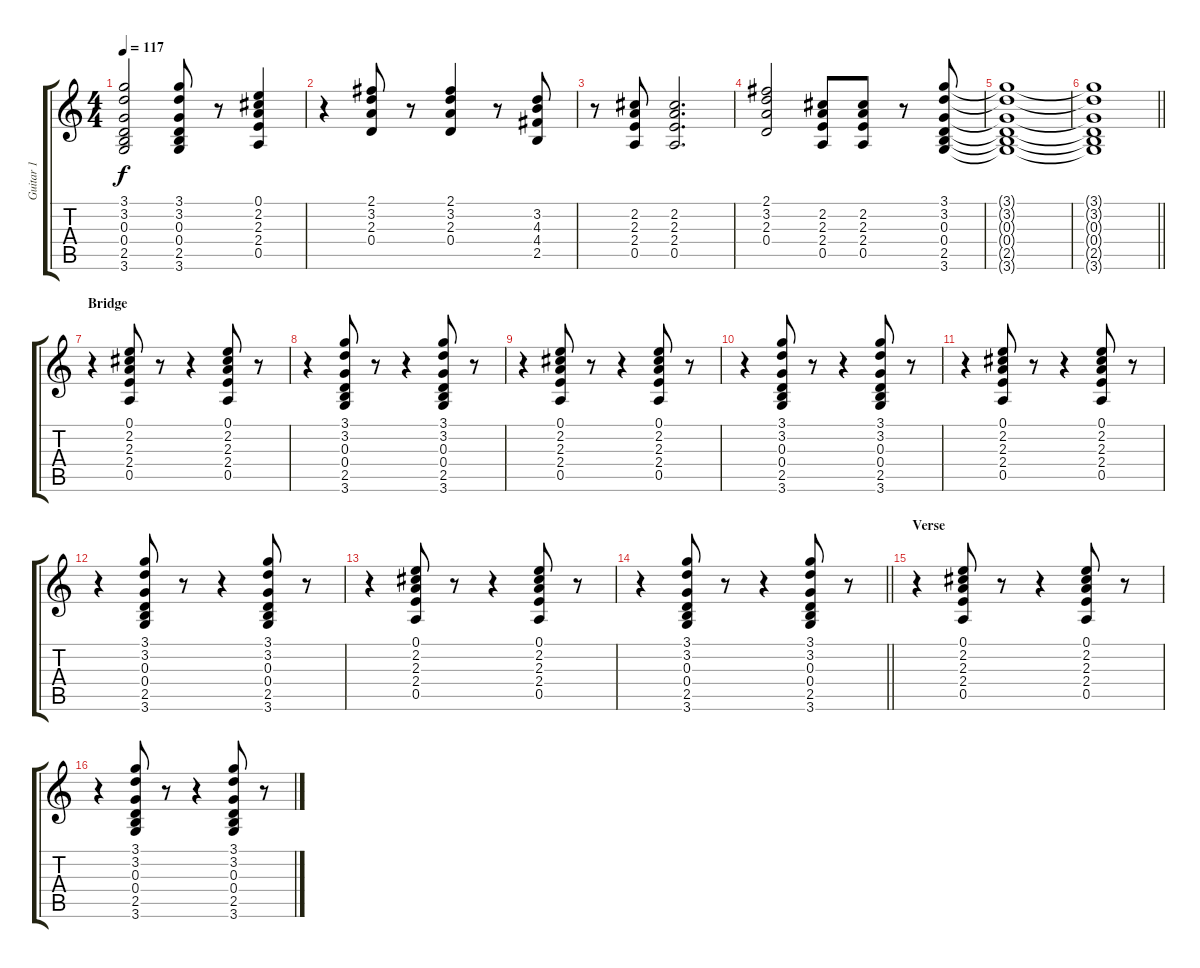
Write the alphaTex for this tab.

\track ("Guitar 1" "Guitar 1") {instrument electricguitarclean}
\staff {score tabs}
\tuning (E4 B3 G3 D3 A2 E2) {hide}
\ts (4 4)
\tempo 117
\clef g2
\ks c
(3.1{t} 3.2{t} 0.3{t} 0.4{t} 2.5{t} 3.6{t}).2{dy f} (3.1 3.2 0.3 0.4 2.5 3.6).8 r.8 (0.1 2.2 2.3 2.4 0.5).4 |
r.4 (2.1 3.2 2.3 0.4).8 r.8 (2.1 3.2 2.3 0.4).4 r.8 (3.2 4.3 4.4 2.5).8 |
r.8 (2.2 2.3 2.4 0.5).8 (2.2 2.3 2.4 0.5).2{d} |
(2.1 3.2 2.3 0.4).2 (2.2 2.3 2.4 0.5).8 (2.2 2.3 2.4 0.5).8 r.8 (3.1 3.2 0.3 0.4 2.5 3.6).8 |
(3.1{t} 3.2{t} 0.3{t} 0.4{t} 2.5{t} 3.6{t}).1 |
\barLineRight lightlight
(3.1{t} 3.2{t} 0.3{t} 0.4{t} 2.5{t} 3.6{t}).1 |
\section ("" "Bridge")
r.4 (0.1 2.2 2.3 2.4 0.5).8 r.8 r.4 (0.1 2.2 2.3 2.4 0.5).8 r.8 |
r.4 (3.1 3.2 0.3 0.4 2.5 3.6).8 r.8 r.4 (3.1 3.2 0.3 0.4 2.5 3.6).8 r.8 |
r.4 (0.1 2.2 2.3 2.4 0.5).8 r.8 r.4 (0.1 2.2 2.3 2.4 0.5).8 r.8 |
r.4 (3.1 3.2 0.3 0.4 2.5 3.6).8 r.8 r.4 (3.1 3.2 0.3 0.4 2.5 3.6).8 r.8 |
r.4 (0.1 2.2 2.3 2.4 0.5).8 r.8 r.4 (0.1 2.2 2.3 2.4 0.5).8 r.8 |
r.4 (3.1 3.2 0.3 0.4 2.5 3.6).8 r.8 r.4 (3.1 3.2 0.3 0.4 2.5 3.6).8 r.8 |
r.4 (0.1 2.2 2.3 2.4 0.5).8 r.8 r.4 (0.1 2.2 2.3 2.4 0.5).8 r.8 |
\barLineRight lightlight
r.4 (3.1 3.2 0.3 0.4 2.5 3.6).8 r.8 r.4 (3.1 3.2 0.3 0.4 2.5 3.6).8 r.8 |
\section ("" "Verse ")
r.4 (0.1 2.2 2.3 2.4 0.5).8 r.8 r.4 (0.1 2.2 2.3 2.4 0.5).8 r.8 |
r.4 (3.1 3.2 0.3 0.4 2.5 3.6).8 r.8 r.4 (3.1 3.2 0.3 0.4 2.5 3.6).8 r.8
